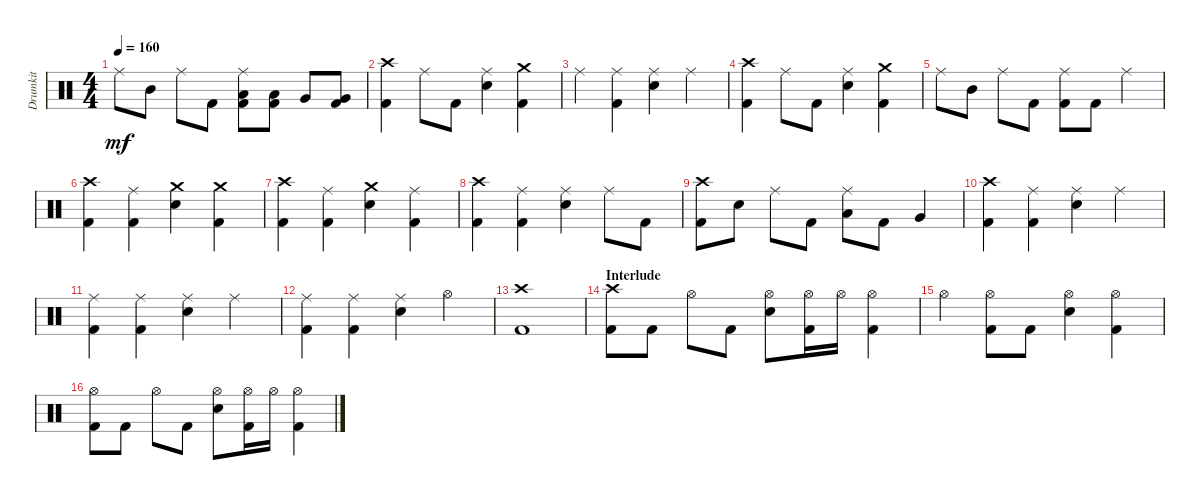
\track ("Drumkit" "Drumkit") {instrument percussion}
\staff {score}
\articulation defaults
\ts (4 4)
\tempo 160
\clef neutral
\ks c "Ride (middle)".8{dy mf} "Mid Tom (hit)".8 "Ride (middle)".8 "Kick (hit) 2".8
("Ride (middle)" "Kick (hit) 2" "Low Tom (hit)").8 ("Kick (hit) 2" "Low Tom (hit)").8 "Very Low Tom (hit)".8 ("Kick (hit) 2" "Very Low Tom (hit)").8 |
("Kick (hit) 2" "Crash high (hit)").4 "Ride (middle)".8 "Kick (hit) 2".8 ("Ride (middle)" "Snare (hit) 2").4 ("Crash medium (hit)" "Kick (hit) 2").4 |
"Ride (middle)".4 ("Ride (middle)" "Kick (hit) 2").4 ("Ride (middle)" "Snare (hit) 2").4 "Ride (middle)".4 |
("Kick (hit) 2" "Crash high (hit)").4 "Ride (middle)".8 "Kick (hit) 2".8 ("Ride (middle)" "Snare (hit) 2").4 ("Crash medium (hit)" "Kick (hit) 2").4 |
"Ride (middle)".8 "Mid Tom (hit)".8 "Ride (middle)".8 "Kick (hit) 2".8 ("Ride (middle)" "Kick (hit) 2").8 "Kick (hit) 2".8 "Ride (middle)".4 |
("Kick (hit) 2" "Crash high (hit)").4 ("Ride (middle)" "Kick (hit) 2").4 ("Crash medium (hit)" "Snare (hit) 2").4 ("Crash medium (hit)" "Kick (hit) 2").4 |
("Crash high (hit)" "Kick (hit) 2").4 ("Ride (middle)" "Kick (hit) 2").4 ("Crash medium (hit)" "Snare (hit) 2").4 ("Ride (middle)" "Kick (hit) 2").4 |
("Kick (hit) 2" "Crash high (hit)").4 ("Ride (middle)" "Kick (hit) 2").4 ("Ride (middle)" "Snare (hit) 2").4 "Ride (middle)".8 "Kick (hit) 2".8 |
("Kick (hit) 2" "Crash high (hit)").8 "Snare (hit) 2".8 "Ride (middle)".8 "Kick (hit) 2".8 ("Ride (middle)" "Low Tom (hit)").8 "Kick (hit) 2".8 "Very Low Tom (hit)".4 |
("Crash high (hit)" "Kick (hit) 2").4 ("Ride (middle)" "Kick (hit) 2").4 ("Ride (middle)" "Snare (hit) 2").4 "Ride (middle)".4 |
("Ride (middle)" "Kick (hit) 2").4 ("Ride (middle)" "Kick (hit) 2").4 ("Ride (middle)" "Snare (hit) 2").4 "Ride (middle)".4 |
("Ride (middle)" "Kick (hit) 2").4 ("Ride (middle)" "Kick (hit) 2").4 ("Ride (middle)" "Snare (hit) 2").4 "Hi-Hat (open)".4 |
("Kick (hit) 2" "Crash high (hit)").1 |
\section ("" "Interlude")
("Kick (hit) 2" "Crash high (hit)").8 "Kick (hit) 2".8 "Hi-Hat (open)".8 "Kick (hit) 2".8 ("Snare (hit) 2" "Hi-Hat (open)").8 ("Kick (hit) 2" "Hi-Hat (open)").16 "Hi-Hat (open)".16 ("Kick (hit) 2" "Hi-Hat (open)").4 |
"Hi-Hat (open)".4 ("Hi-Hat (open)" "Kick (hit) 2").8 "Kick (hit) 2".8 ("Snare (hit) 2" "Hi-Hat (open)").4 ("Kick (hit) 2" "Hi-Hat (open)").4 |
("Kick (hit) 2" "Hi-Hat (open)").8 "Kick (hit) 2".8 "Hi-Hat (open)".8 "Kick (hit) 2".8 ("Snare (hit) 2" "Hi-Hat (open)").8 ("Kick (hit) 2" "Hi-Hat (open)").16 "Hi-Hat (open)".16 ("Kick (hit) 2" "Hi-Hat (open)").4
